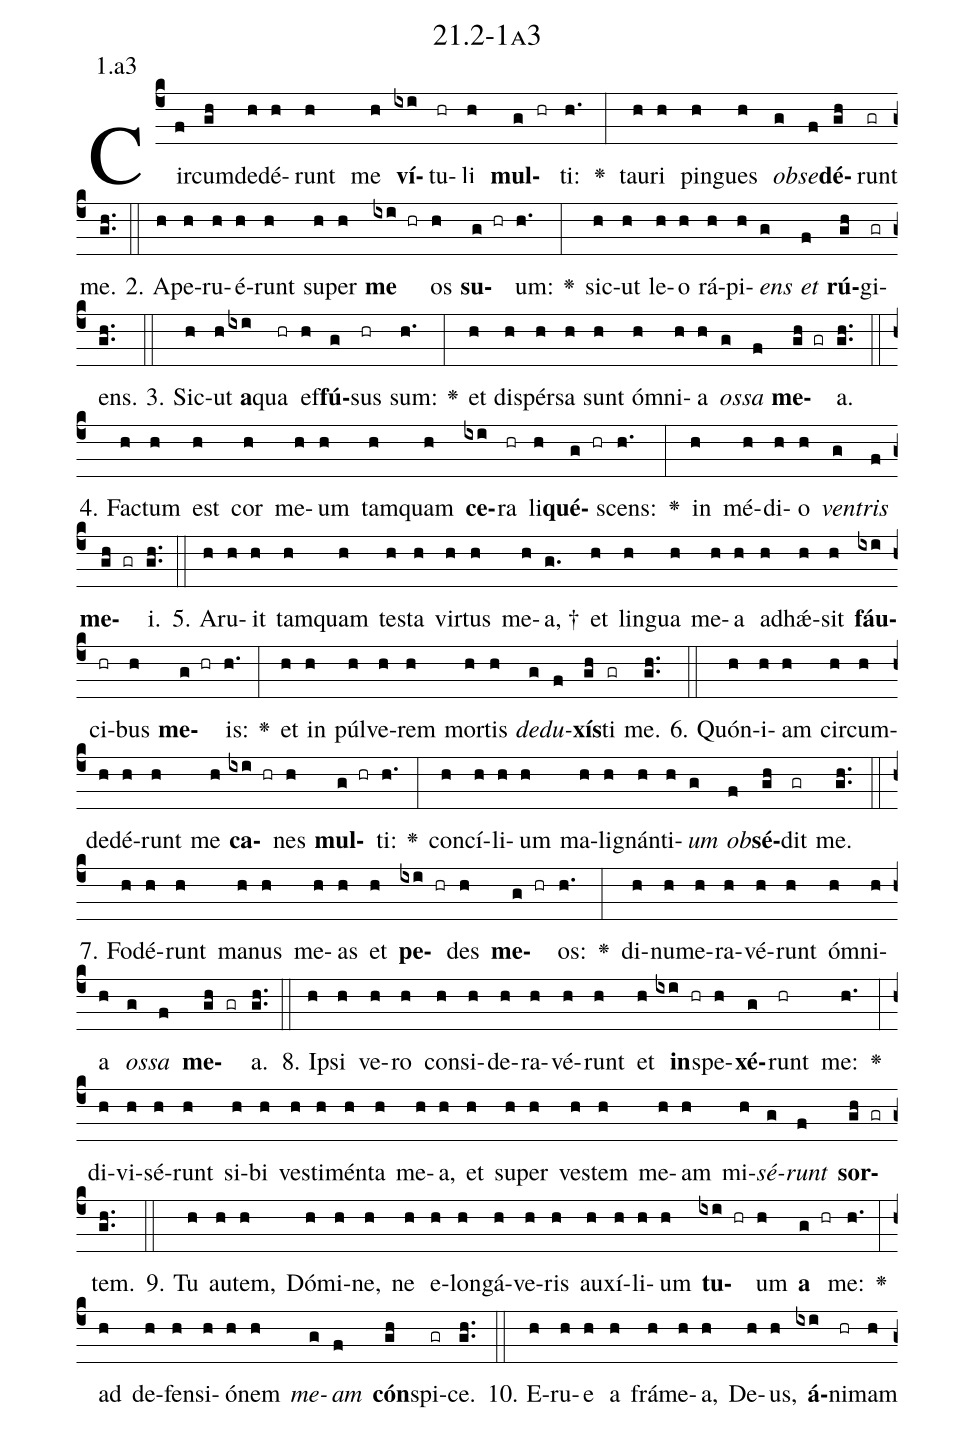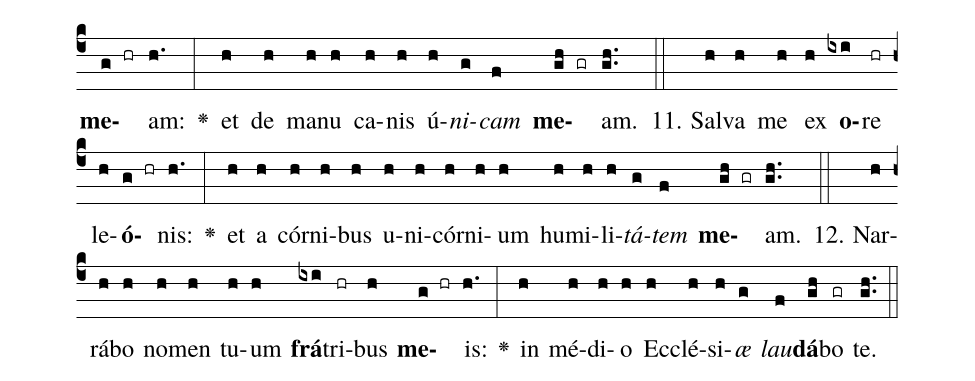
name: 21.2-1a3;
annotation: 1.a3;
%%
(c4)Cir(f)cum(gh)de(h)dé(h)runt(h) me(h) <b>ví</b>(ixi)tu(hr)li(h) <b>mul</b>(g hr)ti:(h.) <v>\greheightstar</v>(:) tau(h)ri(h) pin(h)gues(h) <i>ob</i>(g)<i>se</i>(f)<b>dé</b>(gh)runt(gr) me.(gh..) (::)
2. A(h)pe(h)ru(h)é(h)runt(h) su(h)per(h) <b>me</b>(ixi hr) os(h) <b>su</b>(g hr)um:(h.) <v>\greheightstar</v>(:) sic(h)ut(h) le(h)o(h) rá(h)pi(h)<i>ens</i>(g) <i>et</i>(f) <b>rú</b>(gh)gi(gr)ens.(gh..) (::)
3. Sic(h)ut(h) <b>a</b>(ixi)qua(hr) ef(h)<b>fú</b>(g)sus(hr) sum:(h.) <v>\greheightstar</v>(:) et(h) di(h)spér(h)sa(h) sunt(h) óm(h)ni(h)a(h) <i>os</i>(g)<i>sa</i>(f) <b>me</b>(gh gr)a.(gh..) (::)
4. Fac(h)tum(h) est(h) cor(h) me(h)um(h) tam(h)quam(h) <b>ce</b>(ixi)ra(hr) li(h)<b>qué</b>(g hr)scens:(h.) <v>\greheightstar</v>(:) in(h) mé(h)di(h)o(h) <i>ven</i>(g)<i>tris</i>(f) <b>me</b>(gh gr)i.(gh..) (::)
5. A(h)ru(h)it(h) tam(h)quam(h) tes(h)ta(h) vir(h)tus(h) me(h)a, †(g.) et(h) lin(h)gua(h) me(h)a(h) ad(h)hǽ(h)sit(h) <b>fáu</b>(ixi)ci(hr)bus(h) <b>me</b>(g hr)is:(h.) <v>\greheightstar</v>(:) et(h) in(h) púl(h)ve(h)rem(h) mor(h)tis(h) <i>de</i>(g)<i>du</i>(f)<b>xís</b>(gh)ti(gr) me.(gh..) (::)
6. Quón(h)i(h)am(h) cir(h)cum(h)de(h)dé(h)runt(h) me(h) <b>ca</b>(ixi hr)nes(h) <b>mul</b>(g hr)ti:(h.) <v>\greheightstar</v>(:) con(h)cí(h)li(h)um(h) ma(h)li(h)gnán(h)ti(h)<i>um</i>(g) <i>ob</i>(f)<b>sé</b>(gh)dit(gr) me.(gh..) (::)
7. Fo(h)dé(h)runt(h) ma(h)nus(h) me(h)as(h) et(h) <b>pe</b>(ixi hr)des(h) <b>me</b>(g hr)os:(h.) <v>\greheightstar</v>(:) di(h)nu(h)me(h)ra(h)vé(h)runt(h) óm(h)ni(h)a(h) <i>os</i>(g)<i>sa</i>(f) <b>me</b>(gh gr)a.(gh..) (::)
8. Ip(h)si(h) ve(h)ro(h) con(h)si(h)de(h)ra(h)vé(h)runt(h) et(h) <b>in</b>(ixi hr)spe(h)<b>xé</b>(g)runt(hr) me:(h.) <v>\greheightstar</v>(:) di(h)vi(h)sé(h)runt(h) si(h)bi(h) ves(h)ti(h)mén(h)ta(h) me(h)a,(h) et(h) su(h)per(h) ves(h)tem(h) me(h)am(h) mi(h)<i>sé</i>(g)<i>runt</i>(f) <b>sor</b>(gh gr)tem.(gh..) (::)
9. Tu(h) au(h)tem,(h) Dó(h)mi(h)ne,(h) ne(h) e(h)lon(h)gá(h)ve(h)ris(h) au(h)xí(h)li(h)um(h) <b>tu</b>(ixi hr)um(h) <b>a</b>(g hr) me:(h.) <v>\greheightstar</v>(:) ad(h) de(h)fen(h)si(h)ó(h)nem(h) <i>me</i>(g)<i>am</i>(f) <b>cón</b>(gh)spi(gr)ce.(gh..) (::)
10. E(h)ru(h)e(h) a(h) frá(h)me(h)a,(h) De(h)us,(h) <b>á</b>(ixi)ni(hr)mam(h) <b>me</b>(g hr)am:(h.) <v>\greheightstar</v>(:) et(h) de(h) ma(h)nu(h) ca(h)nis(h) ú(h)<i>ni</i>(g)<i>cam</i>(f) <b>me</b>(gh gr)am.(gh..) (::)
11. Sal(h)va(h) me(h) ex(h) <b>o</b>(ixi)re(hr) le(h)<b>ó</b>(g hr)nis:(h.) <v>\greheightstar</v>(:) et(h) a(h) cór(h)ni(h)bus(h) u(h)ni(h)cór(h)ni(h)um(h) hu(h)mi(h)li(h)<i>tá</i>(g)<i>tem</i>(f) <b>me</b>(gh gr)am.(gh..) (::)
12. Nar(h)rá(h)bo(h) no(h)men(h) tu(h)um(h) <b>frá</b>(ixi)tri(hr)bus(h) <b>me</b>(g hr)is:(h.) <v>\greheightstar</v>(:) in(h) mé(h)di(h)o(h) Ec(h)clé(h)si(h)<i>æ</i>(g) <i>lau</i>(f)<b>dá</b>(gh)bo(gr) te.(gh..) (::)
